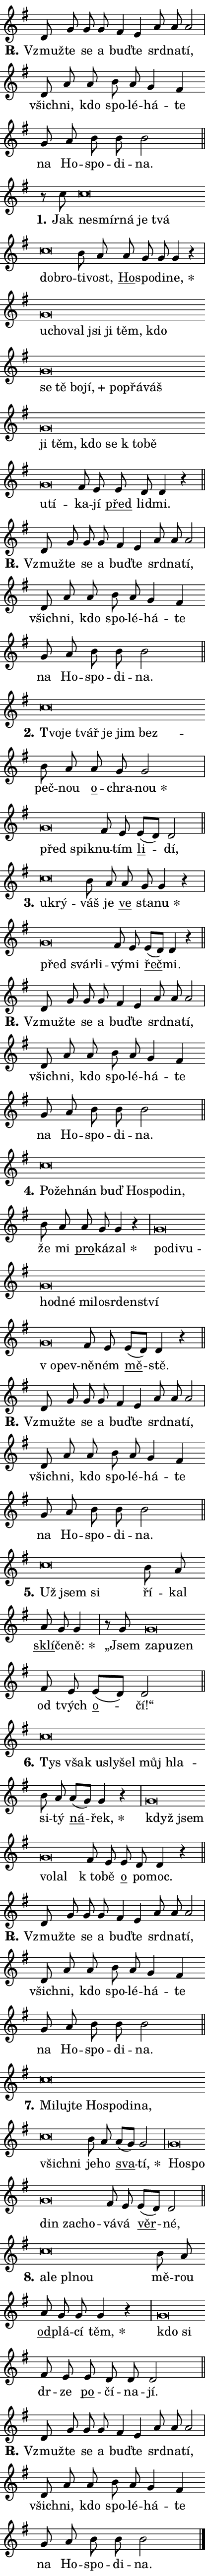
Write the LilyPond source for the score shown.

\version "2.22.1"
\header { tagline = "" }
\paper {
  indent = 0\cm
  top-margin = 0\cm
  right-margin = 0\cm
  bottom-margin = 0\cm
  left-margin = 0\cm
  paper-width = 7\cm
  page-breaking = #ly:one-page-breaking
  system-system-spacing.basic-distance = #11
  score-system-spacing.basic-distance = #11.3
  ragged-last = ##f
}


%% Author: Thomas Morley
%% https://lists.gnu.org/archive/html/lilypond-user/2020-05/msg00002.html
#(define (line-position grob)
"Returns position of @var[grob} in current system:
   @code{'start}, if at first time-step
   @code{'end}, if at last time-step
   @code{'middle} otherwise
"
  (let* ((col (ly:item-get-column grob))
         (ln (ly:grob-object col 'left-neighbor))
         (rn (ly:grob-object col 'right-neighbor))
         (col-to-check-left (if (ly:grob? ln) ln col))
         (col-to-check-right (if (ly:grob? rn) rn col))
         (break-dir-left
           (and
             (ly:grob-property col-to-check-left 'non-musical #f)
             (ly:item-break-dir col-to-check-left)))
         (break-dir-right
           (and
             (ly:grob-property col-to-check-right 'non-musical #f)
             (ly:item-break-dir col-to-check-right))))
        (cond ((eqv? 1 break-dir-left) 'start)
              ((eqv? -1 break-dir-right) 'end)
              (else 'middle))))

#(define (tranparent-at-line-position vctor)
  (lambda (grob)
  "Relying on @code{line-position} select the relevant enry from @var{vctor}.
Used to determine transparency,"
    (case (line-position grob)
      ((end) (not (vector-ref vctor 0)))
      ((middle) (not (vector-ref vctor 1)))
      ((start) (not (vector-ref vctor 2))))))

noteHeadBreakVisibility =
#(define-music-function (break-visibility)(vector?)
"Makes @code{NoteHead}s transparent relying on @var{break-visibility}"
#{
  \override NoteHead.transparent =
    #(tranparent-at-line-position break-visibility)
#})

#(define delete-ledgers-for-transparent-note-heads
  (lambda (grob)
    "Reads whether a @code{NoteHead} is transparent.
If so this @code{NoteHead} is removed from @code{'note-heads} from
@var{grob}, which is supposed to be @code{LedgerLineSpanner}.
As a result ledgers are not printed for this @code{NoteHead}"
    (let* ((nhds-array (ly:grob-object grob 'note-heads))
           (nhds-list
             (if (ly:grob-array? nhds-array)
                 (ly:grob-array->list nhds-array)
                 '()))
           ;; Relies on the transparent-property being done before
           ;; Staff.LedgerLineSpanner.after-line-breaking is executed.
           ;; This is fragile ...
           (to-keep
             (remove
               (lambda (nhd)
                 (ly:grob-property nhd 'transparent #f))
               nhds-list)))
      ;; TODO find a better method to iterate over grob-arrays, similiar
      ;; to filter/remove etc for lists
      ;; For now rebuilt from scratch
      (set! (ly:grob-object grob 'note-heads)  '())
      (for-each
        (lambda (nhd)
          (ly:pointer-group-interface::add-grob grob 'note-heads nhd))
        to-keep))))

hideNotes = {
  \noteHeadBreakVisibility #begin-of-line-visible
}
unHideNotes = {
  \noteHeadBreakVisibility #all-visible
}

% work-around for resetting accidentals
% https://lilypond.org/doc/v2.23/Documentation/notation/displaying-rhythms#unmetered-music
cadenzaMeasure = {
  \cadenzaOff
  \partial 1024 s1024
  \cadenzaOn
}

#(define-markup-command (accent layout props text) (markup?)
  "Underline accented syllable"
  (interpret-markup layout props
    #{\markup \override #'(offset . 4.3) \underline { #text }#}))

responsum = \markup \concat {
  "R" \hspace #-1.05 \path #0.1 #'((moveto 0 0.07) (lineto 0.9 0.8)) \hspace #0.05 "."
}

\layout {
    \context {
        \Staff
        \remove "Time_signature_engraver"
        \override LedgerLineSpanner.after-line-breaking = #delete-ledgers-for-transparent-note-heads
    }
    \context {
        \Voice {
            \override NoteHead.output-attributes = #'((class . "notehead"))
            \override Hairpin.height = #0.55
        }
    }
    \context {
        \Lyrics {
            \override StanzaNumber.output-attributes = #'((class . "stanzanumber"))
            \override LyricSpace.minimum-distance = #0.9
            \override LyricText.font-name = #"TeX Gyre Schola"
            \override LyricText.font-size = 1
            \override StanzaNumber.font-name = #"TeX Gyre Schola Bold"
            \override StanzaNumber.font-size = 1
        }
    }
}

% magnetic-lyrics.ily
%
%   written by
%     Jean Abou Samra <jean@abou-samra.fr>
%     Werner Lemberg <wl@gnu.org>
%
%   adapted by
%     Jiri Hon <jiri.hon@gmail.com>
%
% Version 2022-Apr-15

% https://www.mail-archive.com/lilypond-user@gnu.org/msg149350.html

#(define (Left_hyphen_pointer_engraver context)
   "Collect syllable-hyphen-syllable occurrences in lyrics and store
them in properties.  This engraver only looks to the left.  For
example, if the lyrics input is @code{foo -- bar}, it does the
following.

@itemize @bullet
@item
Set the @code{text} property of the @code{LyricHyphen} grob between
@q{foo} and @q{bar} to @code{foo}.

@item
Set the @code{left-hyphen} property of the @code{LyricText} grob with
text @q{foo} to the @code{LyricHyphen} grob between @q{foo} and
@q{bar}.
@end itemize

Use this auxiliary engraver in combination with the
@code{lyric-@/text::@/apply-@/magnetic-@/offset!} hook."
   (let ((hyphen #f)
         (text #f))
     (make-engraver
      (acknowledgers
       ((lyric-syllable-interface engraver grob source-engraver)
        (set! text grob)))
      (end-acknowledgers
       ((lyric-hyphen-interface engraver grob source-engraver)
        ;(when (not (grob::has-interface grob 'lyric-space-interface))
          (set! hyphen grob)));)
      ((stop-translation-timestep engraver)
       (when (and text hyphen)
         (ly:grob-set-object! text 'left-hyphen hyphen))
       (set! text #f)
       (set! hyphen #f)))))

#(define (lyric-text::apply-magnetic-offset! grob)
   "If the space between two syllables is less than the value in
property @code{LyricText@/.details@/.squash-threshold}, move the right
syllable to the left so that it gets concatenated with the left
syllable.

Use this function as a hook for
@code{LyricText@/.after-@/line-@/breaking} if the
@code{Left_@/hyphen_@/pointer_@/engraver} is active."
   (let ((hyphen (ly:grob-object grob 'left-hyphen #f)))
     (when hyphen
       (let ((left-text (ly:spanner-bound hyphen LEFT)))
         (when (grob::has-interface left-text 'lyric-syllable-interface)
           (let* ((common (ly:grob-common-refpoint grob left-text X))
                  (this-x-ext (ly:grob-extent grob common X))
                  (left-x-ext
                   (begin
                     ;; Trigger magnetism for left-text.
                     (ly:grob-property left-text 'after-line-breaking)
                     (ly:grob-extent left-text common X)))
                  ;; `delta` is the gap width between two syllables.
                  (delta (- (interval-start this-x-ext)
                            (interval-end left-x-ext)))
                  (details (ly:grob-property grob 'details))
                  (threshold (assoc-get 'squash-threshold details 0.2)))
             (when (< delta threshold)
               (let* (;; We have to manipulate the input text so that
                      ;; ligatures crossing syllable boundaries are not
                      ;; disabled.  For languages based on the Latin
                      ;; script this is essentially a beautification.
                      ;; However, for non-Western scripts it can be a
                      ;; necessity.
                      (lt (ly:grob-property left-text 'text))
                      (rt (ly:grob-property grob 'text))
                      (is-space (grob::has-interface hyphen 'lyric-space-interface))
                      (space (if is-space " " ""))
                      (space-markup (grob-interpret-markup grob " "))
                      (space-size (interval-length (ly:stencil-extent space-markup X)))
                      (extra-delta (if is-space space-size 0))
                      ;; Append new syllable.
                      (ltrt-space (if (and (string? lt) (string? rt))
                                (string-append lt space rt)
                                (make-concat-markup (list lt space rt))))
                      ;; Right-align `ltrt` to the right side.
                      (ltrt-space-markup (grob-interpret-markup
                               grob
                               (make-translate-markup
                                (cons (interval-length this-x-ext) 0)
                                (make-right-align-markup ltrt-space)))))
                 (begin
                   ;; Don't print `left-text`.
                   (ly:grob-set-property! left-text 'stencil #f)
                   ;; Set text and stencil (which holds all collected
                   ;; syllables so far) and shift it to the left.
                   (ly:grob-set-property! grob 'text ltrt-space)
                   (ly:grob-set-property! grob 'stencil ltrt-space-markup)
                   (ly:grob-translate-axis! grob (- (- delta extra-delta)) X))))))))))


#(define (lyric-hyphen::displace-bounds-first grob)
   ;; Make very sure this callback isn't triggered too early.
   (let ((left (ly:spanner-bound grob LEFT))
         (right (ly:spanner-bound grob RIGHT)))
     (ly:grob-property left 'after-line-breaking)
     (ly:grob-property right 'after-line-breaking)
     (ly:lyric-hyphen::print grob)))

squashThreshold = #0.4

\layout {
  \context {
    \Lyrics
    \consists #Left_hyphen_pointer_engraver
    \override LyricText.after-line-breaking =
      #lyric-text::apply-magnetic-offset!
    \override LyricHyphen.stencil = #lyric-hyphen::displace-bounds-first
    \override LyricText.details.squash-threshold = \squashThreshold
    \override LyricHyphen.minimum-distance = 0
    \override LyricHyphen.minimum-length = \squashThreshold
  }
}

squash = \override LyricText.details.squash-threshold = 9999
unSquash = \override LyricText.details.squash-threshold = \squashThreshold

left = \override LyricText.self-alignment-X = #LEFT
unLeft = \revert LyricText.self-alignment-X

starOffset = #(lambda (grob) 
                (let ((x_offset (ly:self-alignment-interface::aligned-on-x-parent grob)))
                  (if (= x_offset 0) 0 (+ x_offset 1.2))))

star = #(define-music-function (syllable)(string?)
"Append star separator at the end of a syllable"
#{
  \once \override LyricText.X-offset = #starOffset
  \lyricmode { \markup {
    #syllable
    \override #'((font-name . "TeX Gyre Schola Bold")) \hspace #0.2 \lower #0.65 \larger "*"
  } }
#})

starAccent = #(define-music-function (syllable)(string?)
"Append star separator at the end of a syllable and make accent"
#{
  \once \override LyricText.X-offset = #starOffset
  \lyricmode { \markup {
    \accent #syllable
    \override #'((font-name . "TeX Gyre Schola Bold")) \hspace #0.2 \lower #0.65 \larger "*"
  } }
#})

breath = #(define-music-function (syllable)(string?)
"Append breathing indicator at the end of a syllable"
#{
  \lyricmode { \markup { #syllable "+" } }
#})

optionalBreath = #(define-music-function (syllable)(string?)
"Append optional breathing indicator at the end of a syllable"
#{
  \lyricmode { \markup { #syllable "(+)" } }
#})


\score {
    <<
        \new Voice = "melody" { \cadenzaOn \key g \major \relative { d'8 g g g fis4 e a8 a a2 \cadenzaMeasure \bar "|" d,8 a' a \bar "" b a \bar "" g4 fis \bar "" g8 a b b b2 \cadenzaMeasure \bar "||" \break } }
        \new Lyrics \lyricsto "melody" { \lyricmode { \set stanza = \responsum
Vzmuž -- te se a buď -- te srd -- na -- tí, všich -- ni, kdo spo -- lé -- há -- te na Ho -- spo -- di -- na. } }
    >>
    \layout {}
}

\score {
    <<
        \new Voice = "melody" { \cadenzaOn \key g \major \relative { r8 c''8 c\breve*1/16 \hideNotes \breve*1/16 \bar "" \breve*1/16 \bar "" \breve*1/16 \bar "" \breve*1/16 \bar "" \breve*1/16 \breve*1/16 \bar "" \unHideNotes b8 a \bar "" a g g g4 r \cadenzaMeasure \bar "|" g\breve*1/16 \hideNotes \breve*1/16 \bar "" \breve*1/16 \bar "" \breve*1/16 \bar "" \breve*1/16 \bar "" \breve*1/16 \bar "" \breve*1/16 \bar "" \breve*1/16 \bar "" \breve*1/16 \bar "" \breve*1/16 \bar "" \breve*1/16 \bar "" \breve*1/16 \bar "" \breve*1/16 \bar "" \breve*1/16 \bar "" \breve*1/16 \bar "" \breve*1/16 \bar "" \breve*1/16 \bar "" \breve*1/16 \bar "" \breve*1/16 \bar "" \breve*1/16 \bar "" \breve*1/16 \breve*1/16 \bar "" \unHideNotes fis8 e \bar "" e d d4 r \cadenzaMeasure \bar "||" \break } }
        \new Lyrics \lyricsto "melody" { \lyricmode { \set stanza = "1."
Jak \left ne -- \squash smír -- ná je tvá dob -- ro -- \unLeft \unSquash ti -- vost, \markup \accent Ho -- spo -- di -- \star ne, \left u -- \squash cho -- val jsi ji těm, kdo se tě bo -- \breath "jí," po -- přá -- váš ji těm, kdo se "k to" -- bě u -- tí -- \unLeft \unSquash ka -- jí \markup \accent před lid -- mi. } }
    >>
    \layout {}
}

\score {
    <<
        \new Voice = "melody" { \cadenzaOn \key g \major \relative { d'8 g g g fis4 e a8 a a2 \cadenzaMeasure \bar "|" d,8 a' a \bar "" b a \bar "" g4 fis \bar "" g8 a b b b2 \cadenzaMeasure \bar "||" \break } }
        \new Lyrics \lyricsto "melody" { \lyricmode { \set stanza = \responsum
Vzmuž -- te se a buď -- te srd -- na -- tí, všich -- ni, kdo spo -- lé -- há -- te na Ho -- spo -- di -- na. } }
    >>
    \layout {}
}

\score {
    <<
        \new Voice = "melody" { \cadenzaOn \key g \major \relative { c''\breve*1/16 \hideNotes \breve*1/16 \bar "" \breve*1/16 \bar "" \breve*1/16 \bar "" \breve*1/16 \breve*1/16 \bar "" \unHideNotes b8 a \bar "" a g g2 \cadenzaMeasure \bar "|" g\breve*1/16 \hideNotes \breve*1/16 \bar "" \unHideNotes fis8 e \bar "" e[( d)] d2 \cadenzaMeasure \bar "||" \break } }
        \new Lyrics \lyricsto "melody" { \lyricmode { \set stanza = "2."
\left Tvo -- \squash je tvář je jim bez -- \unLeft \unSquash peč -- nou \markup \accent o -- chra -- \star nou \left před \squash spik -- \unLeft \unSquash nu -- tím \markup \accent li -- dí, } }
    >>
    \layout {}
}

\score {
    <<
        \new Voice = "melody" { \cadenzaOn \key g \major \relative { c''\breve*1/16 \hideNotes \breve*1/16 \bar "" \unHideNotes b8 a \bar "" a g g4 r \cadenzaMeasure \bar "|" g\breve*1/16 \hideNotes \breve*1/16 \breve*1/16 \bar "" \unHideNotes fis8 e \bar "" e[( d)] d4 r \cadenzaMeasure \bar "||" \break } }
        \new Lyrics \lyricsto "melody" { \lyricmode { \set stanza = "3."
\left u -- \squash krý -- \unLeft \unSquash váš je \markup \accent ve sta -- \star nu \left před \squash svár -- li -- \unLeft \unSquash vý -- mi \markup \accent řeč -- mi. } }
    >>
    \layout {}
}

\score {
    <<
        \new Voice = "melody" { \cadenzaOn \key g \major \relative { d'8 g g g fis4 e a8 a a2 \cadenzaMeasure \bar "|" d,8 a' a \bar "" b a \bar "" g4 fis \bar "" g8 a b b b2 \cadenzaMeasure \bar "||" \break } }
        \new Lyrics \lyricsto "melody" { \lyricmode { \set stanza = \responsum
Vzmuž -- te se a buď -- te srd -- na -- tí, všich -- ni, kdo spo -- lé -- há -- te na Ho -- spo -- di -- na. } }
    >>
    \layout {}
}

\score {
    <<
        \new Voice = "melody" { \cadenzaOn \key g \major \relative { c''\breve*1/16 \hideNotes \breve*1/16 \bar "" \breve*1/16 \bar "" \breve*1/16 \bar "" \breve*1/16 \bar "" \breve*1/16 \breve*1/16 \bar "" \unHideNotes b8 a \bar "" a g g4 r \cadenzaMeasure \bar "|" g\breve*1/16 \hideNotes \breve*1/16 \bar "" \breve*1/16 \bar "" \breve*1/16 \bar "" \breve*1/16 \bar "" \breve*1/16 \bar "" \breve*1/16 \bar "" \breve*1/16 \bar "" \breve*1/16 \bar "" \breve*1/16 \bar "" \breve*1/16 \breve*1/16 \bar "" \unHideNotes fis8 e \bar "" e[( d)] d4 r \cadenzaMeasure \bar "||" \break } }
        \new Lyrics \lyricsto "melody" { \lyricmode { \set stanza = "4."
\left Po -- \squash žeh -- nán buď Ho -- spo -- din, \unLeft \unSquash že mi \markup \accent pro -- ká -- \star zal \left po -- \squash di -- vu -- hod -- né mi -- lo -- sr -- den -- ství "v o" -- pev -- \unLeft \unSquash ně -- ném \markup \accent mě -- stě. } }
    >>
    \layout {}
}

\score {
    <<
        \new Voice = "melody" { \cadenzaOn \key g \major \relative { d'8 g g g fis4 e a8 a a2 \cadenzaMeasure \bar "|" d,8 a' a \bar "" b a \bar "" g4 fis \bar "" g8 a b b b2 \cadenzaMeasure \bar "||" \break } }
        \new Lyrics \lyricsto "melody" { \lyricmode { \set stanza = \responsum
Vzmuž -- te se a buď -- te srd -- na -- tí, všich -- ni, kdo spo -- lé -- há -- te na Ho -- spo -- di -- na. } }
    >>
    \layout {}
}

\score {
    <<
        \new Voice = "melody" { \cadenzaOn \key g \major \relative { c''\breve*1/16 \hideNotes \breve*1/16 \breve*1/16 \bar "" \unHideNotes b8 a \bar "" a g g4 \cadenzaMeasure \bar "|" r8 g8 g\breve*1/16 \hideNotes \breve*1/16 \breve*1/16 \bar "" \unHideNotes fis8 e \bar "" e[( d)] d2 \cadenzaMeasure \bar "||" \break } }
        \new Lyrics \lyricsto "melody" { \lyricmode { \set stanza = "5."
\left Už \squash jsem si \unLeft \unSquash ří -- kal \markup \accent sklí -- če -- \star ně: „Jsem \left za -- \squash pu -- zen \unLeft \unSquash od tvých \markup \accent o -- čí!“ } }
    >>
    \layout {}
}

\score {
    <<
        \new Voice = "melody" { \cadenzaOn \key g \major \relative { c''\breve*1/16 \hideNotes \breve*1/16 \bar "" \breve*1/16 \bar "" \breve*1/16 \bar "" \breve*1/16 \bar "" \breve*1/16 \breve*1/16 \bar "" \unHideNotes b8 a \bar "" a[( g)] g4 r \cadenzaMeasure \bar "|" g\breve*1/16 \hideNotes \breve*1/16 \bar "" \breve*1/16 \breve*1/16 \bar "" \unHideNotes fis8 e \bar "" e d d4 r \cadenzaMeasure \bar "||" \break } }
        \new Lyrics \lyricsto "melody" { \lyricmode { \set stanza = "6."
\left Tys \squash však u -- sly -- šel můj hla -- \unLeft \unSquash si -- tý \markup \accent ná -- \star řek, \left když \squash jsem vo -- lal \unLeft \unSquash "k to" -- bě \markup \accent o po -- moc. } }
    >>
    \layout {}
}

\score {
    <<
        \new Voice = "melody" { \cadenzaOn \key g \major \relative { d'8 g g g fis4 e a8 a a2 \cadenzaMeasure \bar "|" d,8 a' a \bar "" b a \bar "" g4 fis \bar "" g8 a b b b2 \cadenzaMeasure \bar "||" \break } }
        \new Lyrics \lyricsto "melody" { \lyricmode { \set stanza = \responsum
Vzmuž -- te se a buď -- te srd -- na -- tí, všich -- ni, kdo spo -- lé -- há -- te na Ho -- spo -- di -- na. } }
    >>
    \layout {}
}

\score {
    <<
        \new Voice = "melody" { \cadenzaOn \key g \major \relative { c''\breve*1/16 \hideNotes \breve*1/16 \bar "" \breve*1/16 \bar "" \breve*1/16 \bar "" \breve*1/16 \bar "" \breve*1/16 \bar "" \breve*1/16 \bar "" \breve*1/16 \breve*1/16 \bar "" \unHideNotes b8 a \bar "" a[( g)] g2 \cadenzaMeasure \bar "|" g\breve*1/16 \hideNotes \breve*1/16 \bar "" \breve*1/16 \bar "" \breve*1/16 \breve*1/16 \bar "" \unHideNotes fis8 e \bar "" e[( d)] d2 \cadenzaMeasure \bar "||" \break } }
        \new Lyrics \lyricsto "melody" { \lyricmode { \set stanza = "7."
\left Mi -- \squash luj -- te Ho -- spo -- di -- na, všich -- ni \unLeft \unSquash je -- ho \markup \accent sva -- \star tí, \left Ho -- \squash spo -- din za -- cho -- \unLeft \unSquash vá -- vá \markup \accent věr -- né, } }
    >>
    \layout {}
}

\score {
    <<
        \new Voice = "melody" { \cadenzaOn \key g \major \relative { c''\breve*1/16 \hideNotes \breve*1/16 \bar "" \breve*1/16 \breve*1/16 \bar "" \unHideNotes b8 a \bar "" a g g g4 r \cadenzaMeasure \bar "|" g\breve*1/16 \hideNotes \breve*1/16 \bar "" \unHideNotes fis8 e \bar "" e d d d2 \cadenzaMeasure \bar "||" \break } }
        \new Lyrics \lyricsto "melody" { \lyricmode { \set stanza = "8."
\left a -- \squash le pl -- nou \unLeft \unSquash mě -- rou \markup \accent od -- plá -- cí \star těm, \left kdo \squash si \unLeft \unSquash dr -- ze \markup \accent po -- čí -- na -- jí. } }
    >>
    \layout {}
}

\score {
    <<
        \new Voice = "melody" { \cadenzaOn \key g \major \relative { d'8 g g g fis4 e a8 a a2 \cadenzaMeasure \bar "|" d,8 a' a \bar "" b a \bar "" g4 fis \bar "" g8 a b b b2 \cadenzaMeasure \bar "||" \break } \bar "|." }
        \new Lyrics \lyricsto "melody" { \lyricmode { \set stanza = \responsum
Vzmuž -- te se a buď -- te srd -- na -- tí, všich -- ni, kdo spo -- lé -- há -- te na Ho -- spo -- di -- na. } }
    >>
    \layout {}
}
